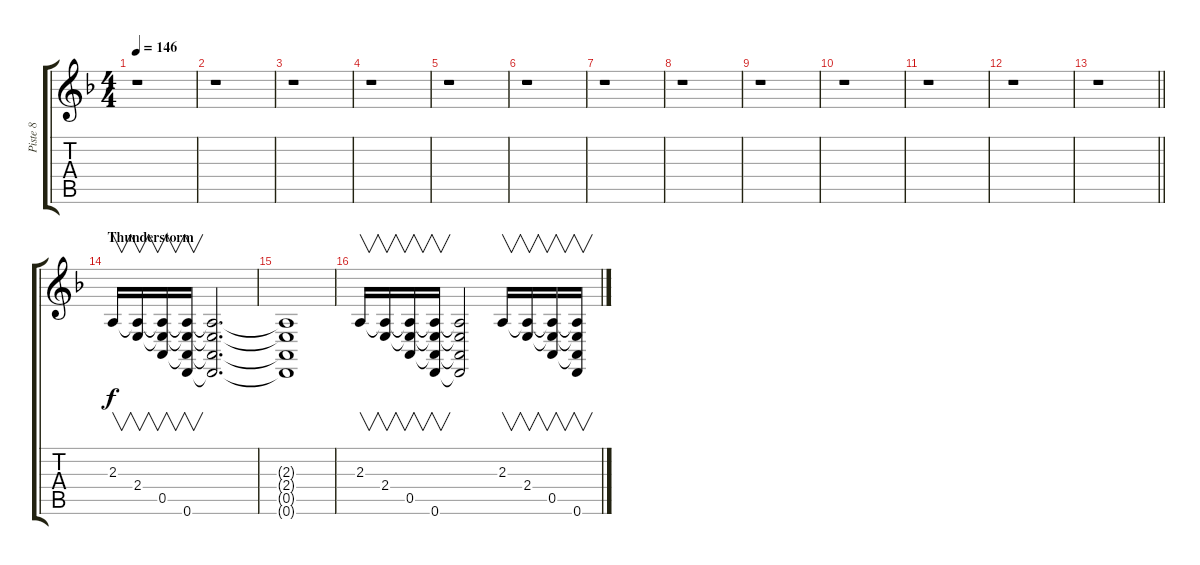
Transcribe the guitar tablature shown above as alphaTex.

\track ("Piste 8" "Piste 8") {instrument oboe}
\staff {score tabs}
\tuning (E4 B3 G3 D3 A2 D2) {hide}
\ts (4 4)
\tempo 146
\clef g2
\ks f
r.1{dy mf} |
r.1 |
r.1 |
r.1 |
r.1 |
r.1 |
r.1 |
r.1 |
r.1 |
r.1 |
r.1 |
r.1 |
\barLineRight lightlight
r.1 |
\section ("" "Thunderstorm")
2.3.16{v dy f volume 13 instrument gunshot} (2.3{t} 2.4).16{v} (2.3{t} 2.4{t} 0.5).16{v} (2.3{t} 2.4{t} 0.5{t} 0.6).16{v} (2.3{t} 2.4{t} 0.5{t} 0.6{t}).2{d} |
(2.3{t} 2.4{t} 0.5{t} 0.6{t}).1 |
2.3.16{v} (2.3{t} 2.4).16{v} (2.3{t} 2.4{t} 0.5).16{v} (2.3{t} 2.4{t} 0.5{t} 0.6).16{v} (2.3{t} 2.4{t} 0.5{t} 0.6{t}).2 2.3.16{v} (2.3{t} 2.4).16{v} (2.3{t} 2.4{t} 0.5).16{v} (2.3{t} 2.4{t} 0.5{t} 0.6).16{v}
